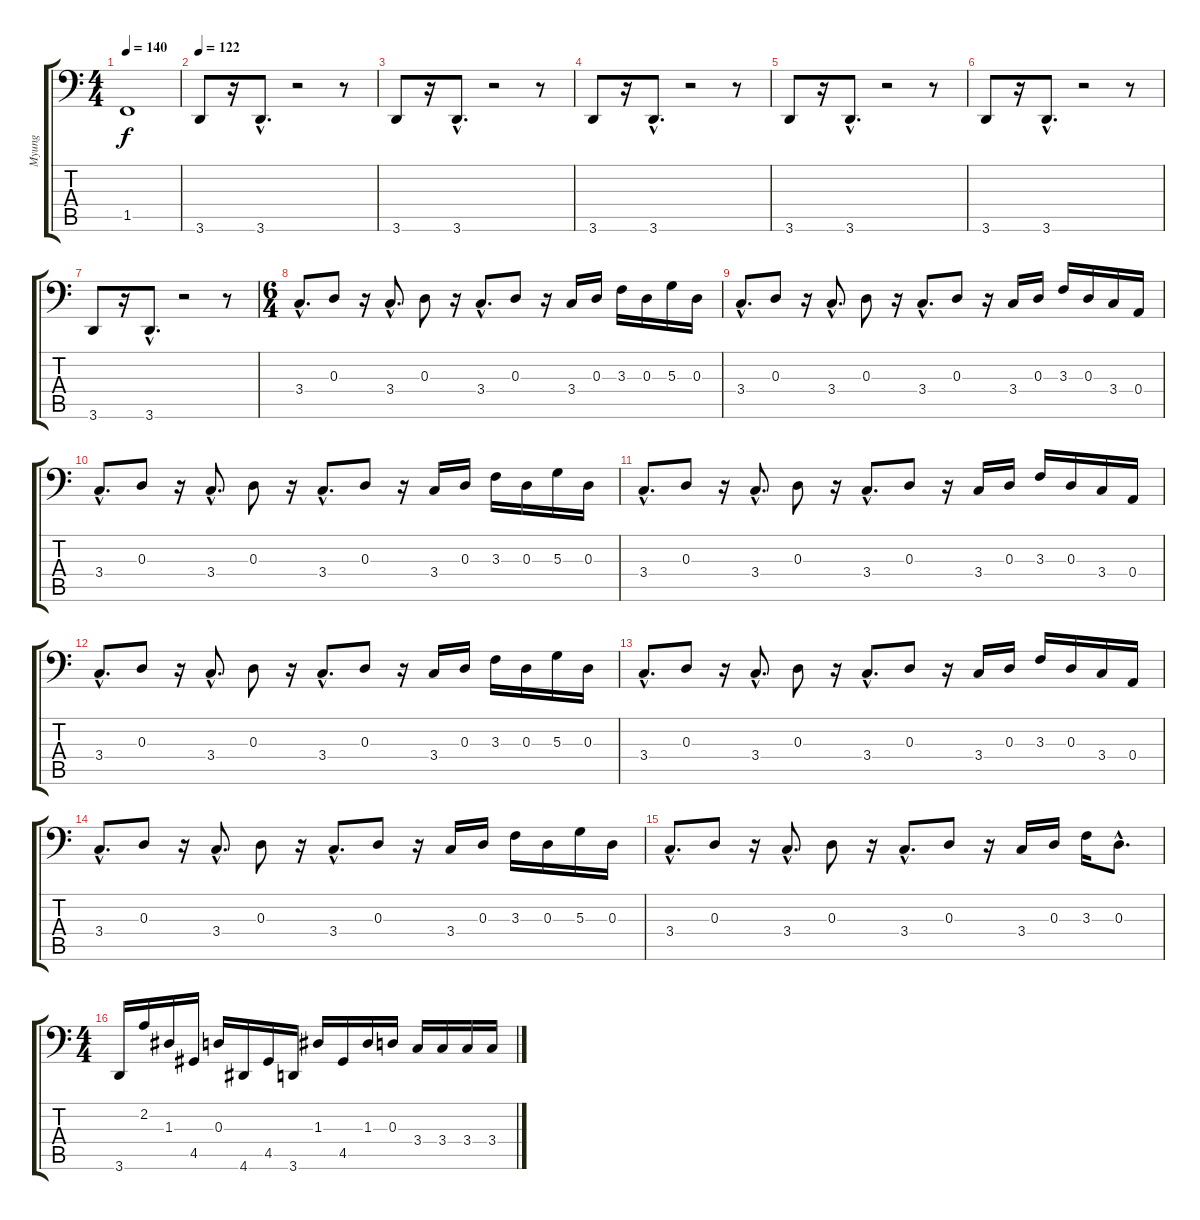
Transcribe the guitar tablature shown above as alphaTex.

\track ("Myung" "Myung") {instrument electricbassfinger}
\staff {score tabs}
\tuning (C3 G2 D2 A1 E1 B0) {hide}
\ts (4 4)
\tempo 140
\clef f4
\ks c
1.5{t}.1{dy f} |
\tempo 122
3.6.8 r.16 3.6{hac}.8{d} r.2 r.8 |
3.6.8 r.16 3.6{hac}.8{d} r.2 r.8 |
3.6.8 r.16 3.6{hac}.8{d} r.2 r.8 |
3.6.8 r.16 3.6{hac}.8{d} r.2 r.8 |
3.6.8 r.16 3.6{hac}.8{d} r.2 r.8 |
3.6.8 r.16 3.6{hac}.8{d} r.2 r.8 |
\ts (6 4)
3.4{hac}.8{d} 0.3.8 r.16 3.4{hac}.8{d} 0.3.8 r.16 3.4{hac}.8{d} 0.3.8 r.16 3.4.16 0.3.16 3.3.16 0.3.16 5.3.16 0.3.16 |
3.4{hac}.8{d} 0.3.8 r.16 3.4{hac}.8{d} 0.3.8 r.16 3.4{hac}.8{d} 0.3.8 r.16 3.4.16 0.3.16 3.3.16 0.3.16 3.4.16 0.4.16 |
3.4{hac}.8{d} 0.3.8 r.16 3.4{hac}.8{d} 0.3.8 r.16 3.4{hac}.8{d} 0.3.8 r.16 3.4.16 0.3.16 3.3.16 0.3.16 5.3.16 0.3.16 |
3.4{hac}.8{d} 0.3.8 r.16 3.4{hac}.8{d} 0.3.8 r.16 3.4{hac}.8{d} 0.3.8 r.16 3.4.16 0.3.16 3.3.16 0.3.16 3.4.16 0.4.16 |
3.4{hac}.8{d} 0.3.8 r.16 3.4{hac}.8{d} 0.3.8 r.16 3.4{hac}.8{d} 0.3.8 r.16 3.4.16 0.3.16 3.3.16 0.3.16 5.3.16 0.3.16 |
3.4{hac}.8{d} 0.3.8 r.16 3.4{hac}.8{d} 0.3.8 r.16 3.4{hac}.8{d} 0.3.8 r.16 3.4.16 0.3.16 3.3.16 0.3.16 3.4.16 0.4.16 |
3.4{hac}.8{d} 0.3.8 r.16 3.4{hac}.8{d} 0.3.8 r.16 3.4{hac}.8{d} 0.3.8 r.16 3.4.16 0.3.16 3.3.16 0.3.16 5.3.16 0.3.16 |
3.4{hac}.8{d} 0.3.8 r.16 3.4{hac}.8{d} 0.3.8 r.16 3.4{hac}.8{d} 0.3.8 r.16 3.4.16 0.3.16 3.3.16 0.3{hac}.8{d} |
\ts (4 4)
3.6.16 2.2.16 1.3.16 4.5.16 0.3.16 4.6.16 4.5.16 3.6.16 1.3.16 4.5.16 1.3.16 0.3.16 3.4.16 3.4.16 3.4.16 3.4.16
